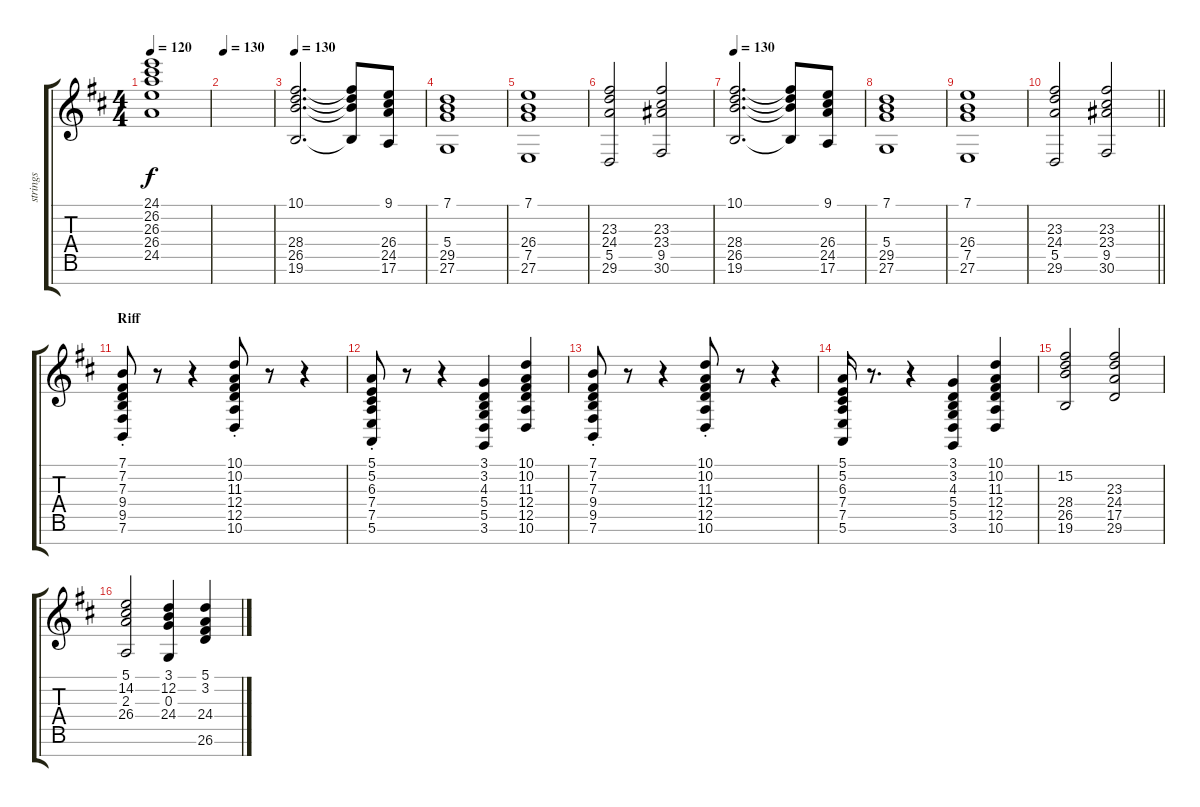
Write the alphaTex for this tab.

\track ("strings" "strings") {instrument stringensemble1}
\staff {score tabs}
\tuning (E4 B3 G3 D3 A2 E2 B1) {hide}
\ts (4 4)
\tempo 120
\clef g2
\ks bminor
(24.1{t} 26.2{t} 26.3{t} 26.4{t} 24.5{t}).1{dy f} |
\tempo 130
|
\tempo 130
(10.1 28.4 26.5 19.6).2{d} (10.1{t} 28.4{t} 26.5{t} 19.6{t}).8 (9.1 26.4 24.5 17.6).8 |
(7.1 5.4 29.5 27.6).1 |
(7.1 26.4 7.5 27.6).1 |
(23.3 24.4 5.5 29.6).2 (23.3 23.4 9.5 30.6).2 |
\tempo 130
(10.1 28.4 26.5 19.6).2{d} (10.1{t} 28.4{t} 26.5{t} 19.6{t}).8 (9.1 26.4 24.5 17.6).8 |
(7.1 5.4 29.5 27.6).1 |
(7.1 26.4 7.5 27.6).1 |
\barLineRight lightlight
(23.3 24.4 5.5 29.6).2 (23.3 23.4 9.5 30.6).2 |
\section ("" "Riff")
(7.1{st} 7.2{st} 7.3{st} 9.4{st} 9.5{st} 7.6{st}).8 r.8 r.4 (10.1{st} 10.2{st} 11.3{st} 12.4{st} 12.5{st} 10.6{st}).8 r.8 r.4 |
(5.1{st} 5.2{st} 6.3{st} 7.4{st} 7.5{st} 5.6{st}).8 r.8 r.4 (3.1 3.2 4.3 5.4 5.5 3.6).4 (10.1 10.2 11.3 12.4 12.5 10.6).4 |
(7.1{st} 7.2{st} 7.3{st} 9.4{st} 9.5{st} 7.6{st}).8 r.8 r.4 (10.1{st} 10.2{st} 11.3{st} 12.4{st} 12.5{st} 10.6{st}).8 r.8 r.4 |
(5.1 5.2 6.3 7.4 7.5 5.6).16 r.8{d} r.4 (3.1 3.2 4.3 5.4 5.5 3.6).4 (10.1 10.2 11.3 12.4 12.5 10.6).4 |
(15.2 28.4 26.5 19.6).2 (23.3 24.4 17.5 29.6).2 |
(5.1 14.2 2.3 26.4).2 (3.1 12.2 0.3 24.4).4 (5.1 3.2 24.4 26.6).4
